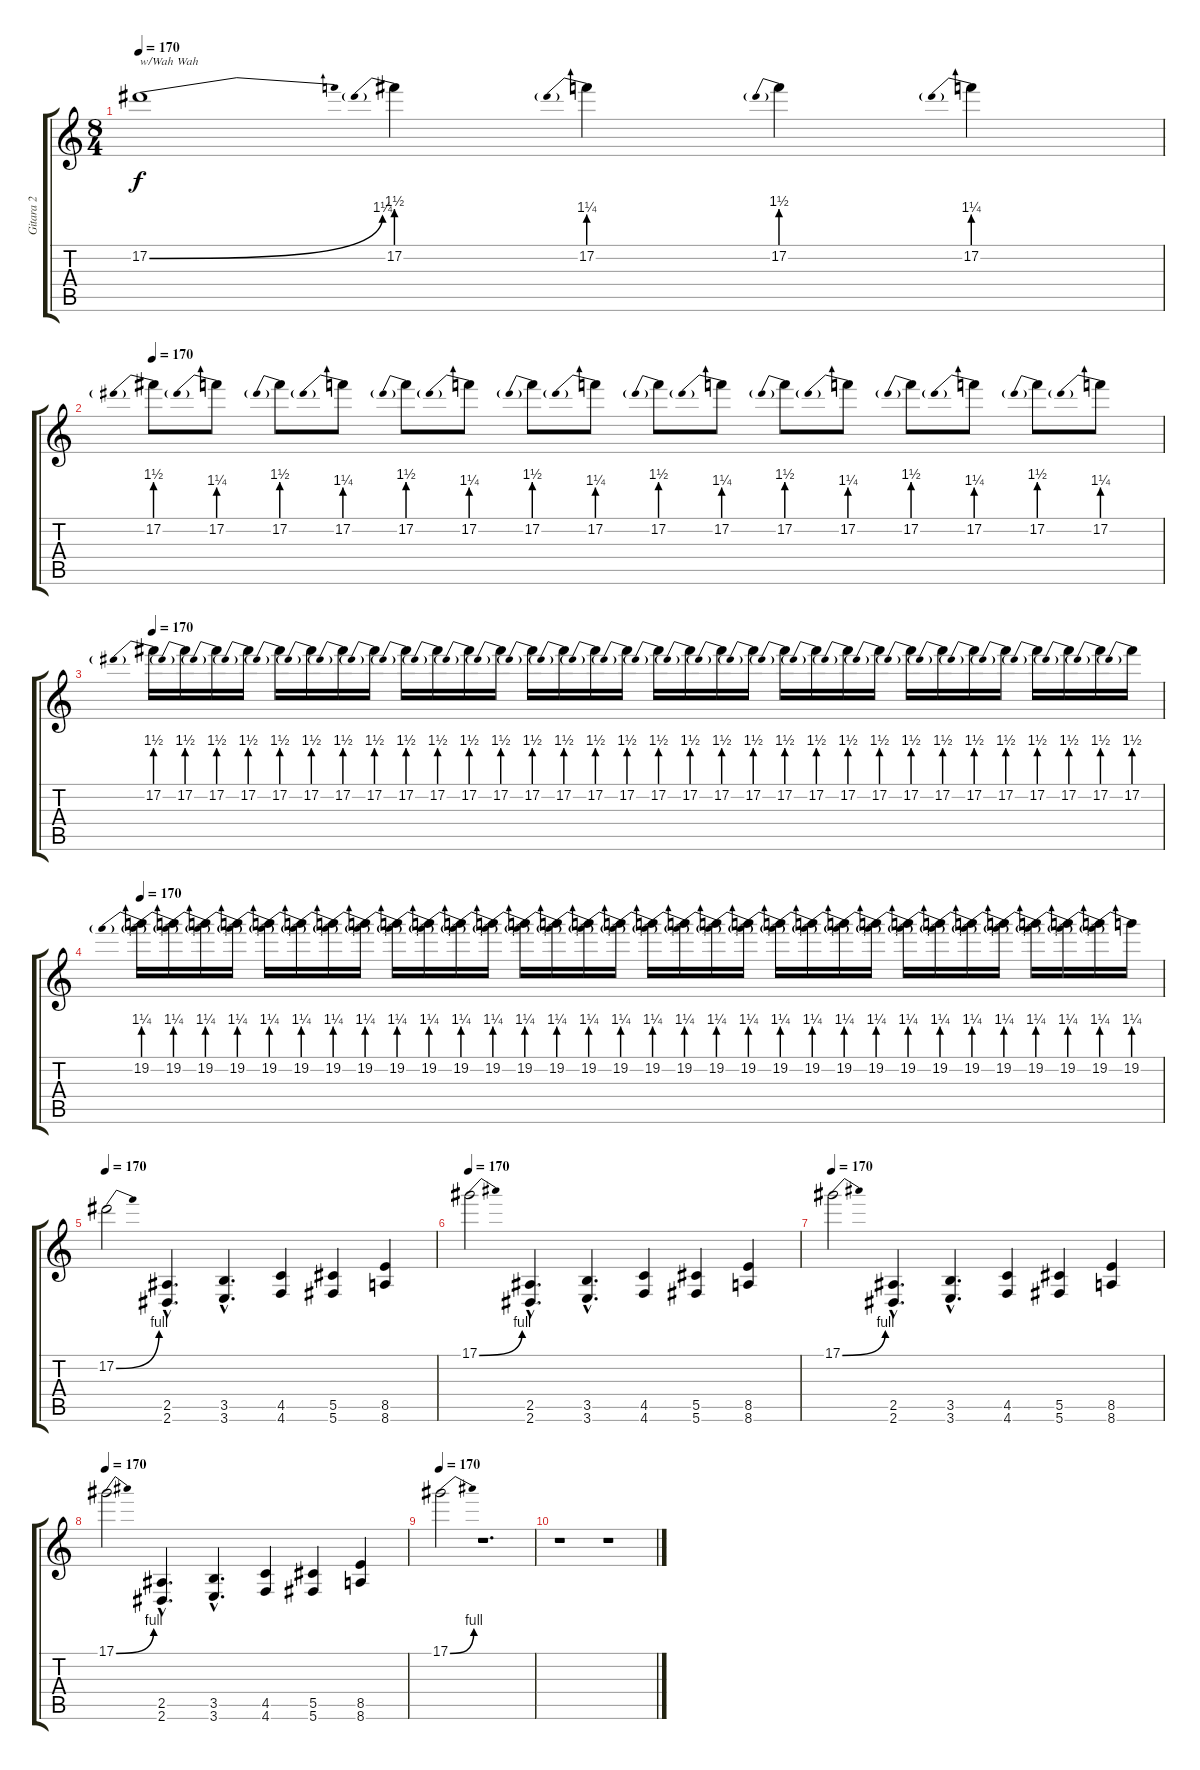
\track ("Gitara 2" "Gitara 2") {instrument distortionguitar}
\staff {score tabs}
\tuning (Eb4 Bb3 Gb3 Db3 Ab2 Db2) {hide}
\ts (8 4)
\tempo 170
\clef g2
\ks c
17.2{be (bend 0 0 60 5)}.1{txt "w/Wah Wah" dy f} 17.2{be (prebend 0 6 60 6)}.4 17.2{be (prebend 0 5 60 5)}.4 17.2{be (prebend 0 6 60 6)}.4 17.2{be (prebend 0 5 60 5)}.4 |
\tempo 170
17.2{be (prebend 0 6 60 6)}.8 17.2{be (prebend 0 5 60 5)}.8 17.2{be (prebend 0 6 60 6)}.8 17.2{be (prebend 0 5 60 5)}.8 17.2{be (prebend 0 6 60 6)}.8 17.2{be (prebend 0 5 60 5)}.8 17.2{be (prebend 0 6 60 6)}.8 17.2{be (prebend 0 5 60 5)}.8 17.2{be (prebend 0 6 60 6)}.8 17.2{be (prebend 0 5 60 5)}.8 17.2{be (prebend 0 6 60 6)}.8 17.2{be (prebend 0 5 60 5)}.8 17.2{be (prebend 0 6 60 6)}.8 17.2{be (prebend 0 5 60 5)}.8 17.2{be (prebend 0 6 60 6)}.8 17.2{be (prebend 0 5 60 5)}.8 |
\tempo 170
17.2{be (prebend 0 6 60 6)}.16 17.2{be (prebend 0 6 60 6)}.16 17.2{be (prebend 0 6 60 6)}.16 17.2{be (prebend 0 6 60 6)}.16 17.2{be (prebend 0 6 60 6)}.16 17.2{be (prebend 0 6 60 6)}.16 17.2{be (prebend 0 6 60 6)}.16 17.2{be (prebend 0 6 60 6)}.16 17.2{be (prebend 0 6 60 6)}.16 17.2{be (prebend 0 6 60 6)}.16 17.2{be (prebend 0 6 60 6)}.16 17.2{be (prebend 0 6 60 6)}.16 17.2{be (prebend 0 6 60 6)}.16 17.2{be (prebend 0 6 60 6)}.16 17.2{be (prebend 0 6 60 6)}.16 17.2{be (prebend 0 6 60 6)}.16 17.2{be (prebend 0 6 60 6)}.16 17.2{be (prebend 0 6 60 6)}.16 17.2{be (prebend 0 6 60 6)}.16 17.2{be (prebend 0 6 60 6)}.16 17.2{be (prebend 0 6 60 6)}.16 17.2{be (prebend 0 6 60 6)}.16 17.2{be (prebend 0 6 60 6)}.16 17.2{be (prebend 0 6 60 6)}.16 17.2{be (prebend 0 6 60 6)}.16 17.2{be (prebend 0 6 60 6)}.16 17.2{be (prebend 0 6 60 6)}.16 17.2{be (prebend 0 6 60 6)}.16 17.2{be (prebend 0 6 60 6)}.16 17.2{be (prebend 0 6 60 6)}.16 17.2{be (prebend 0 6 60 6)}.16 17.2{be (prebend 0 6 60 6)}.16 |
\tempo 170
19.2{be (prebend 0 5 60 5)}.16 19.2{be (prebend 0 5 60 5)}.16 19.2{be (prebend 0 5 60 5)}.16 19.2{be (prebend 0 5 60 5)}.16 19.2{be (prebend 0 5 60 5)}.16 19.2{be (prebend 0 5 60 5)}.16 19.2{be (prebend 0 5 60 5)}.16 19.2{be (prebend 0 5 60 5)}.16 19.2{be (prebend 0 5 60 5)}.16 19.2{be (prebend 0 5 60 5)}.16 19.2{be (prebend 0 5 60 5)}.16 19.2{be (prebend 0 5 60 5)}.16 19.2{be (prebend 0 5 60 5)}.16 19.2{be (prebend 0 5 60 5)}.16 19.2{be (prebend 0 5 60 5)}.16 19.2{be (prebend 0 5 60 5)}.16 19.2{be (prebend 0 5 60 5)}.16 19.2{be (prebend 0 5 60 5)}.16 19.2{be (prebend 0 5 60 5)}.16 19.2{be (prebend 0 5 60 5)}.16 19.2{be (prebend 0 5 60 5)}.16 19.2{be (prebend 0 5 60 5)}.16 19.2{be (prebend 0 5 60 5)}.16 19.2{be (prebend 0 5 60 5)}.16 19.2{be (prebend 0 5 60 5)}.16 19.2{be (prebend 0 5 60 5)}.16 19.2{be (prebend 0 5 60 5)}.16 19.2{be (prebend 0 5 60 5)}.16 19.2{be (prebend 0 5 60 5)}.16 19.2{be (prebend 0 5 60 5)}.16 19.2{be (prebend 0 5 60 5)}.16 19.2{be (prebend 0 5 60 5)}.16 |
\tempo 170
17.2{be (bend 0 0 60 4)}.2 (2.5{hac} 2.6{hac}).4{d} (3.5{hac} 3.6{hac}).4{d} (4.5 4.6).4 (5.5 5.6).4 (8.5 8.6).4 |
\tempo 170
17.1{be (bend 0 0 60 4)}.2 (2.5{hac} 2.6{hac}).4{d} (3.5{hac} 3.6{hac}).4{d} (4.5 4.6).4 (5.5 5.6).4 (8.5 8.6).4 |
\tempo 170
17.1{be (bend 0 0 60 4)}.2 (2.5{hac} 2.6{hac}).4{d} (3.5{hac} 3.6{hac}).4{d} (4.5 4.6).4 (5.5 5.6).4 (8.5 8.6).4 |
\tempo 170
17.1{be (bend 0 0 60 4)}.2 (2.5{hac} 2.6{hac}).4{d} (3.5{hac} 3.6{hac}).4{d} (4.5 4.6).4 (5.5 5.6).4 (8.5 8.6).4 |
\tempo 170
17.1{be (bend 0 0 60 4)}.2 r.1{d} |
r.1 r.1
